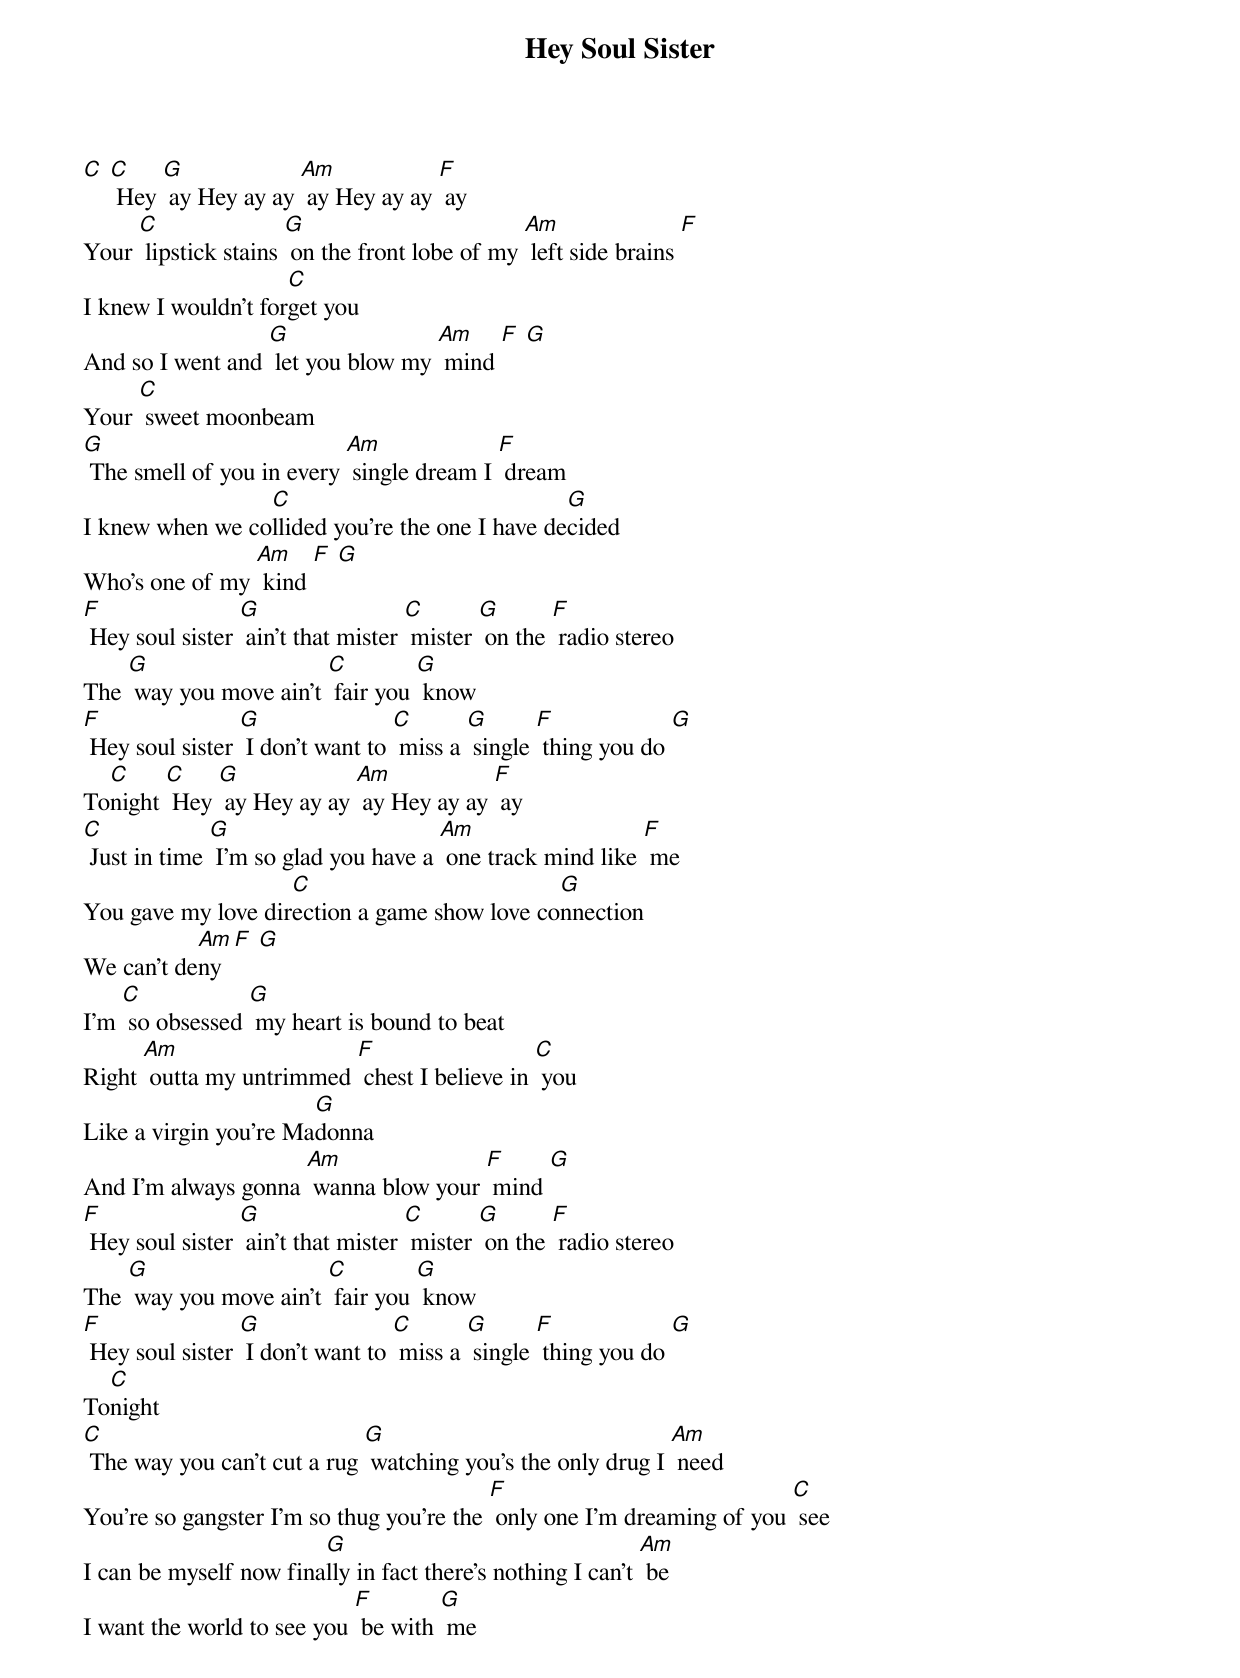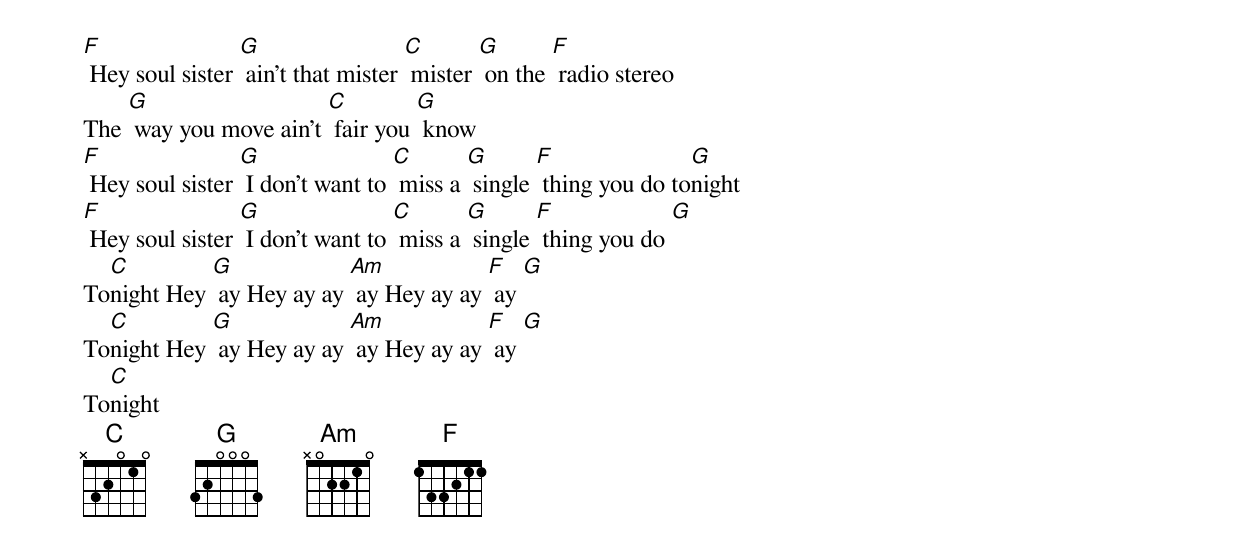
{t: Hey Soul Sister }
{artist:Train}
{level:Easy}

[C] [C] Hey [G] ay Hey ay ay [Am] ay Hey ay ay [F] ay
Your [C] lipstick stains [G] on the front lobe of my [Am] left side brains [F]
I knew I wouldn't for[C]get you
And so I went and [G] let you blow my [Am] mind [F] [G]
Your [C] sweet moonbeam
[G] The smell of you in every [Am] single dream I [F] dream
I knew when we co[C]llided you're the one I have de[G]cided
Who's one of my [Am] kind [F] [G]
{c: }
[F] Hey soul sister [G] ain't that mister [C] mister [G] on the [F] radio stereo
The [G] way you move ain’t [C] fair you [G] know
[F] Hey soul sister [G] I don't want to [C] miss a [G] single [F] thing you do [G]
To[C]night [C] Hey [G] ay Hey ay ay [Am] ay Hey ay ay [F] ay
{c: }
[C] Just in time [G] I'm so glad you have a [Am] one track mind like [F] me
You gave my love dir[C]ection a game show love co[G]nnection
We can't de[Am]ny [F] [G]
I'm [C] so obsessed [G] my heart is bound to beat
Right [Am] outta my untrimmed [F] chest I believe in [C] you
Like a virgin you're Ma[G]donna
And I'm always gonna [Am] wanna blow your [F] mind [G]
{c: }
[F] Hey soul sister [G] ain't that mister [C] mister [G] on the [F] radio stereo
The [G] way you move ain’t [C] fair you [G] know
[F] Hey soul sister [G] I don't want to [C] miss a [G] single [F] thing you do [G]
To[C]night
{c: }
[C] The way you can't cut a rug [G] watching you's the only drug I [Am] need
You're so gangster I'm so thug you're the [F] only one I'm dreaming of you [C] see
I can be myself now fina[G]lly in fact there's nothing I can't [Am] be
I want the world to see you [F] be with [G] me
{c: }
[F] Hey soul sister [G] ain't that mister [C] mister [G] on the [F] radio stereo
The [G] way you move ain’t [C] fair you [G] know
[F] Hey soul sister [G] I don't want to [C] miss a [G] single [F] thing you do to[G]night
{c: }
[F] Hey soul sister [G] I don't want to [C] miss a [G] single [F] thing you do [G]
To[C]night Hey [G] ay Hey ay ay [Am] ay Hey ay ay [F] ay [G]
To[C]night Hey [G] ay Hey ay ay [Am] ay Hey ay ay [F] ay [G]
To[C]night
{c: }
